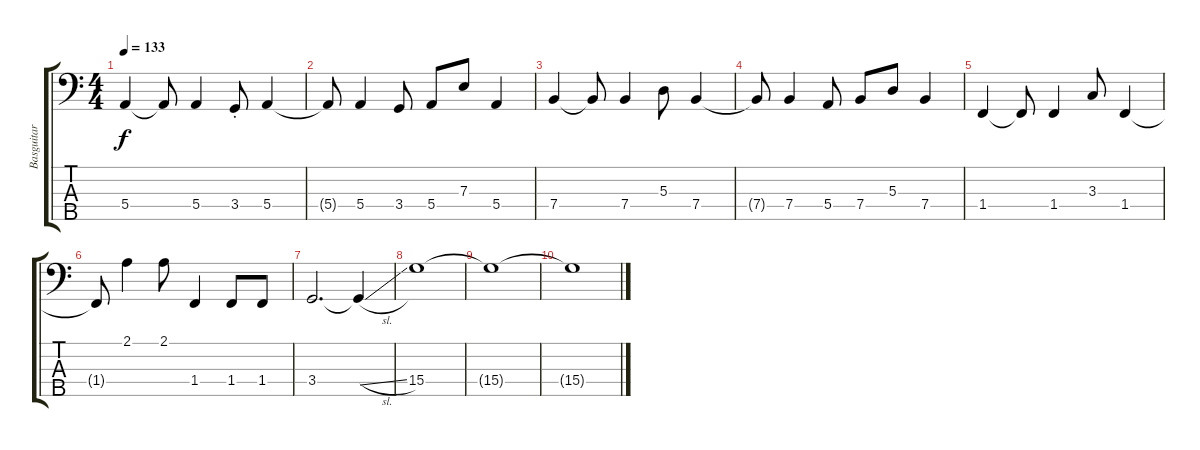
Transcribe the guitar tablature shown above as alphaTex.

\track ("Basguitar" "Basguitar") {instrument electricbassfinger}
\staff {score tabs}
\tuning (G2 D2 A1 E1 B0) {hide}
\ts (4 4)
\tempo 133
\clef f4
\ks c
5.4.4{dy f} 5.4{t}.8 5.4.4 3.4{st}.8 5.4.4 |
5.4{t}.8 5.4.4 3.4.8 5.4.8 7.3.8 5.4.4 |
7.4.4 7.4{t}.8 7.4.4 5.3.8 7.4.4 |
7.4{t}.8 7.4.4 5.4.8 7.4.8 5.3.8 7.4.4 |
1.4.4 1.4{t}.8 1.4.4 3.3.8 1.4.4 |
1.4{t}.8 2.1.4 2.1.8 1.4.4 1.4.8 1.4.8 |
3.4.2{d} 3.4{sl t}.4 |
15.4.1 |
15.4{t}.1 |
15.4{t}.1
